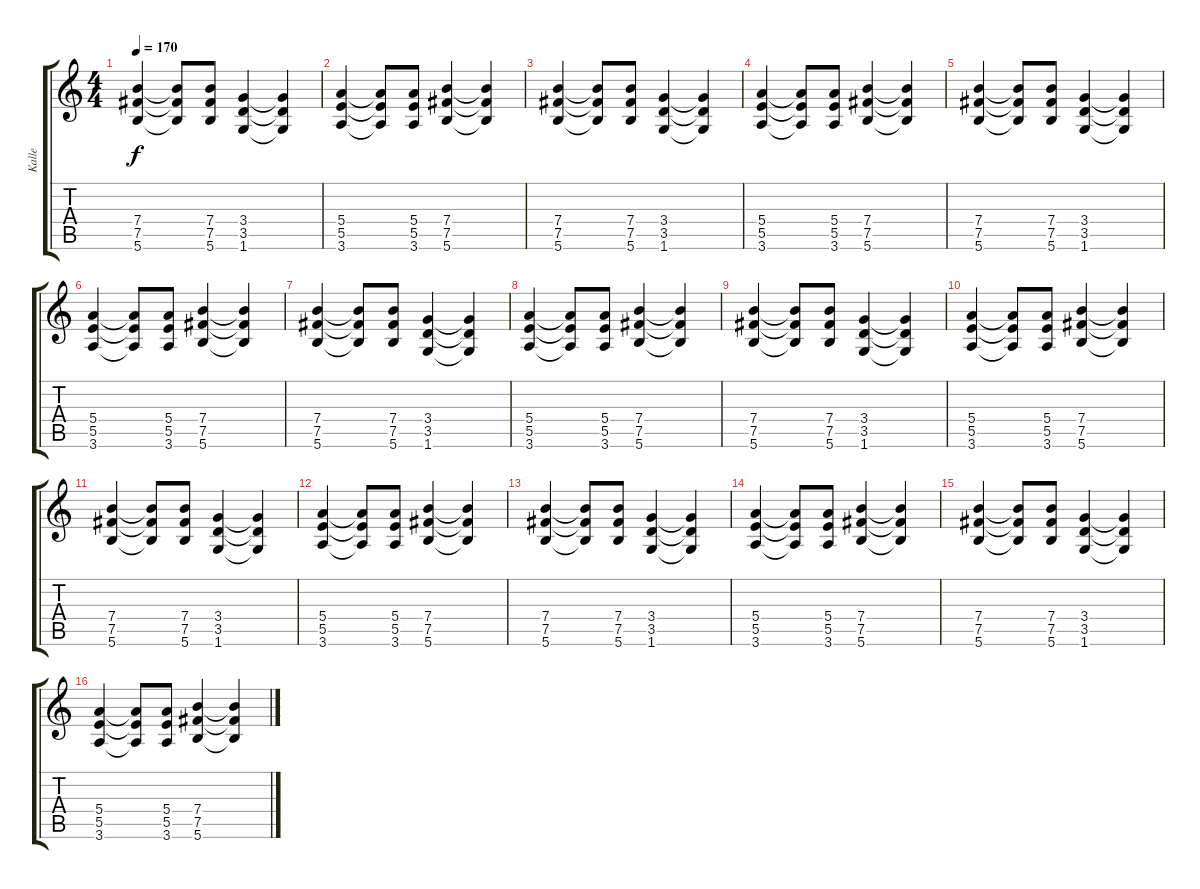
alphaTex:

\track ("Kalle" "Kalle") {instrument distortionguitar}
\staff {score tabs}
\tuning (Gb4 Db4 A3 E3 B2 Gb2) {hide}
\ts (4 4)
\tempo 170
\clef g2
\ks c
(7.4 7.5 5.6).4{dy f} (7.4{t} 7.5{t} 5.6{t}).8 (7.4 7.5 5.6).8 (3.4 3.5 1.6).4 (3.4{t} 3.5{t} 1.6{t}).4 |
(5.4 5.5 3.6).4 (5.4{t} 5.5{t} 3.6{t}).8 (5.4 5.5 3.6).8 (7.4 7.5 5.6).4 (7.4{t} 7.5{t} 5.6{t}).4 |
(7.4 7.5 5.6).4 (7.4{t} 7.5{t} 5.6{t}).8 (7.4 7.5 5.6).8 (3.4 3.5 1.6).4 (3.4{t} 3.5{t} 1.6{t}).4 |
(5.4 5.5 3.6).4 (5.4{t} 5.5{t} 3.6{t}).8 (5.4 5.5 3.6).8 (7.4 7.5 5.6).4 (7.4{t} 7.5{t} 5.6{t}).4 |
(7.4 7.5 5.6).4 (7.4{t} 7.5{t} 5.6{t}).8 (7.4 7.5 5.6).8 (3.4 3.5 1.6).4 (3.4{t} 3.5{t} 1.6{t}).4 |
(5.4 5.5 3.6).4 (5.4{t} 5.5{t} 3.6{t}).8 (5.4 5.5 3.6).8 (7.4 7.5 5.6).4 (7.4{t} 7.5{t} 5.6{t}).4 |
(7.4 7.5 5.6).4 (7.4{t} 7.5{t} 5.6{t}).8 (7.4 7.5 5.6).8 (3.4 3.5 1.6).4 (3.4{t} 3.5{t} 1.6{t}).4 |
(5.4 5.5 3.6).4 (5.4{t} 5.5{t} 3.6{t}).8 (5.4 5.5 3.6).8 (7.4 7.5 5.6).4 (7.4{t} 7.5{t} 5.6{t}).4 |
(7.4 7.5 5.6).4 (7.4{t} 7.5{t} 5.6{t}).8 (7.4 7.5 5.6).8 (3.4 3.5 1.6).4 (3.4{t} 3.5{t} 1.6{t}).4 |
(5.4 5.5 3.6).4 (5.4{t} 5.5{t} 3.6{t}).8 (5.4 5.5 3.6).8 (7.4 7.5 5.6).4 (7.4{t} 7.5{t} 5.6{t}).4 |
(7.4 7.5 5.6).4 (7.4{t} 7.5{t} 5.6{t}).8 (7.4 7.5 5.6).8 (3.4 3.5 1.6).4 (3.4{t} 3.5{t} 1.6{t}).4 |
(5.4 5.5 3.6).4 (5.4{t} 5.5{t} 3.6{t}).8 (5.4 5.5 3.6).8 (7.4 7.5 5.6).4 (7.4{t} 7.5{t} 5.6{t}).4 |
(7.4 7.5 5.6).4 (7.4{t} 7.5{t} 5.6{t}).8 (7.4 7.5 5.6).8 (3.4 3.5 1.6).4 (3.4{t} 3.5{t} 1.6{t}).4 |
(5.4 5.5 3.6).4 (5.4{t} 5.5{t} 3.6{t}).8 (5.4 5.5 3.6).8 (7.4 7.5 5.6).4 (7.4{t} 7.5{t} 5.6{t}).4 |
(7.4 7.5 5.6).4 (7.4{t} 7.5{t} 5.6{t}).8 (7.4 7.5 5.6).8 (3.4 3.5 1.6).4 (3.4{t} 3.5{t} 1.6{t}).4 |
(5.4 5.5 3.6).4 (5.4{t} 5.5{t} 3.6{t}).8 (5.4 5.5 3.6).8 (7.4 7.5 5.6).4 (7.4{t} 7.5{t} 5.6{t}).4
